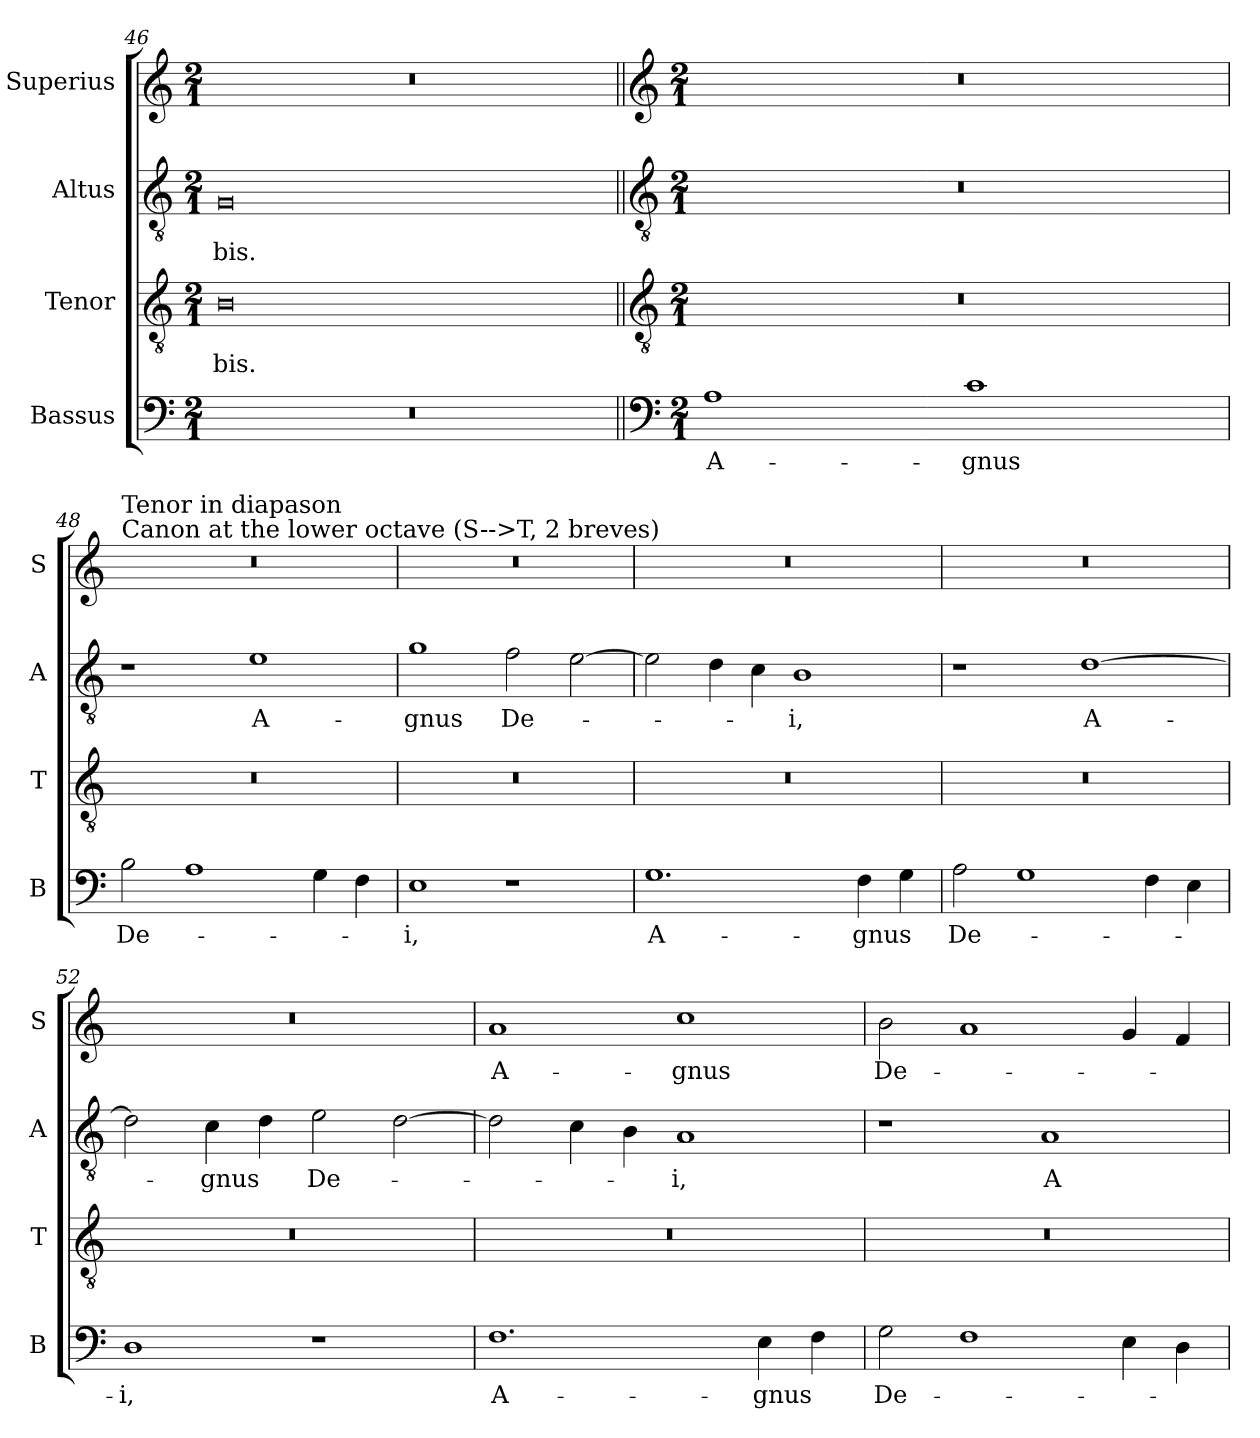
**kern	**text	**kern	**text	**kern	**text	**kern	**text
*part4	*part4	*part3	*part3	*part2	*part2	*part1	*part1
*staff4	*staff4	*staff3	*staff3	*staff2	*staff2	*staff1	*staff1
*I"Bassus	*	*I"Tenor	*	*I"Altus	*	*I"Superius	*
*I'B	*	*I'T	*	*I'A	*	*I'S	*
*clefF4	*	*clefGv2	*	*clefGv2	*	*clefG2	*
*k[]	*	*k[]	*	*k[]	*	*k[]	*
*M2/1	*	*M2/1	*	*M2/1	*	*M2/1	*
=46	=46	=46	=46	=46	=46	=46	=46
0r	.	0B	-bis.	0G	-bis.	0r	.
!!LO:LB:g=z
=47||	=47||	=47||	=47||	=47||	=47||	=47||	=47||
*clefF4	*	*clefGv2	*	*clefGv2	*	*clefG2	*
*k[]	*	*k[]	*	*k[]	*	*k[]	*
*M2/1	*	*M2/1	*	*M2/1	*	*M2/1	*
1A	A-	0r	.	0r	.	0r	.
1c	-gnus	.	.	.	.	.	.
=48	=48	=48	=48	=48	=48	=48	=48
!	!	!	!	!	!	!LO:TX:a:t=Canon at the lower octave (S-->T, 2 breves)	!
!	!	!	!	!	!	!LO:TX:a:t=Tenor in diapason	!
2B\	De-	0r	.	1r	.	0r	.
1A	.	.	.	.	.	.	.
.	.	.	.	1e	A-	.	.
4G\	.	.	.	.	.	.	.
4F\	.	.	.	.	.	.	.
=49	=49	=49	=49	=49	=49	=49	=49
1E	-i,	0r	.	1g	-gnus	0r	.
1r	.	.	.	2f\	De-	.	.
.	.	.	.	[2e\	.	.	.
=50	=50	=50	=50	=50	=50	=50	=50
1.G	A-	0r	.	2e\]	.	0r	.
.	.	.	.	4d\	.	.	.
.	.	.	.	4c\	.	.	.
.	.	.	.	1B	-i,	.	.
4F\	-gnus	.	.	.	.	.	.
4G\	.	.	.	.	.	.	.
=51	=51	=51	=51	=51	=51	=51	=51
2A\	De-	0r	.	1r	.	0r	.
1G	.	.	.	.	.	.	.
.	.	.	.	[1d	A-	.	.
4F\	.	.	.	.	.	.	.
4E\	.	.	.	.	.	.	.
=52	=52	=52	=52	=52	=52	=52	=52
1D	-i,	0r	.	2d\]	.	0r	.
.	.	.	.	4c\	-gnus	.	.
.	.	.	.	4d\	.	.	.
1r	.	.	.	2e\	De-	.	.
.	.	.	.	[2d\	.	.	.
=53	=53	=53	=53	=53	=53	=53	=53
1.F	A-	0r	.	2d\]	.	1a	A-
.	.	.	.	4c\	.	.	.
.	.	.	.	4B\	.	.	.
.	.	.	.	1A	-i,	1cc	-gnus
4E\	-gnus	.	.	.	.	.	.
4F\	.	.	.	.	.	.	.
=54	=54	=54	=54	=54	=54	=54	=54
2G\	De-	0r	.	1r	.	2b\	De-
1F	.	.	.	.	.	1a	.
.	.	.	.	1A	A-	.	.
4E\	.	.	.	.	.	4g/	.
4D\	.	.	.	.	.	4f/	.
=	=	=	=	=	=	=	=
*-	*-	*-	*-	*-	*-	*-	*-
